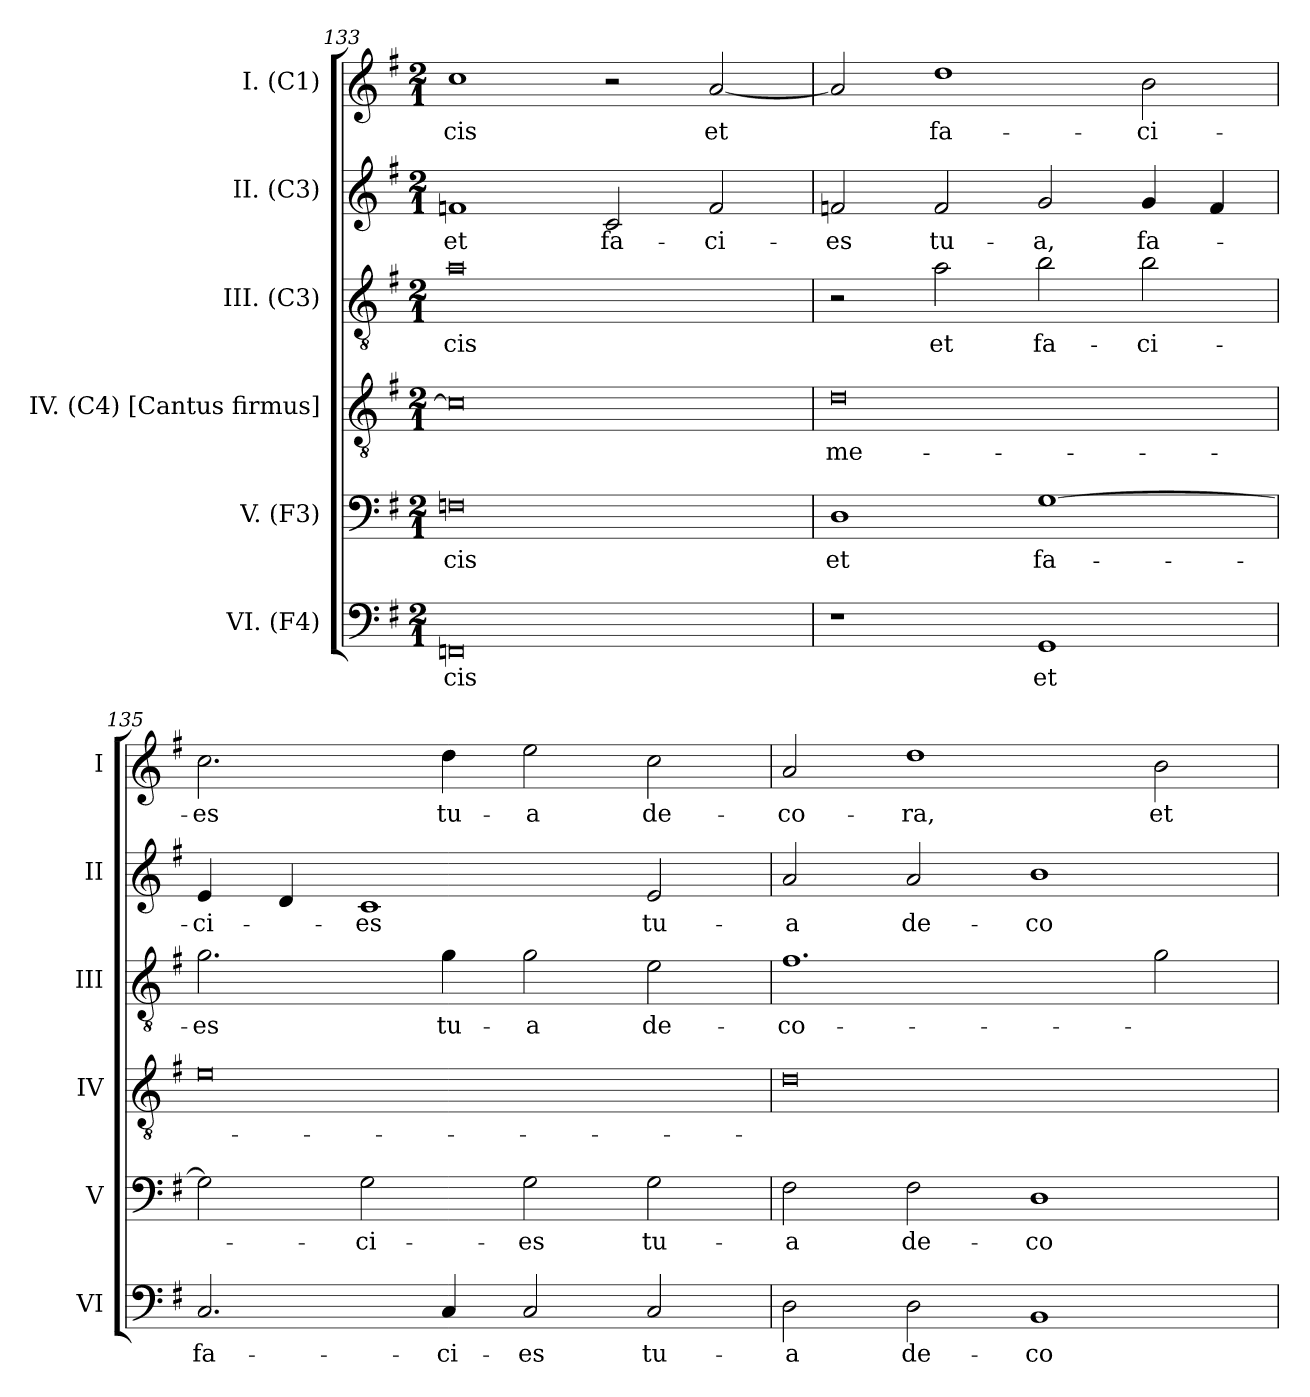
**kern	**text	**kern	**text	**kern	**text	**kern	**text	**kern	**text	**kern	**text
*part6	*part6	*part5	*part5	*part4	*part4	*part3	*part3	*part2	*part2	*part1	*part1
*staff6	*staff6	*staff5	*staff5	*staff4	*staff4	*staff3	*staff3	*staff2	*staff2	*staff1	*staff1
*I"VI. (F4)	*	*I"V. (F3)	*	*I"IV. (C4) [Cantus firmus]	*	*I"III. (C3)	*	*I"II. (C3)	*	*I"I. (C1)	*
*I'VI	*	*I'V	*	*I'IV	*	*I'III	*	*I'II	*	*I'I	*
!!LO:PB:g=z
*clefF4	*	*clefF4	*	*clefGv2	*	*clefGv2	*	*clefG2	*	*clefG2	*
*	*	*	*	*ITrd7c12	*	*	*	*	*	*	*
*k[f#]	*	*k[f#]	*	*k[f#]	*	*k[f#]	*	*k[f#]	*	*k[f#]	*
*G:	*	*G:	*	*G:	*	*G:	*	*G:	*	*G:	*
*M2/1	*	*M2/1	*	*M2/1	*	*M2/1	*	*M2/1	*	*M2/1	*
=133	=133	=133	=133	=133	=133	=133	=133	=133	=133	=133	=133
!	!LO:LY:b:color=#000000	!	!	!	!	!	!	!	!	!	!
!	!	!	!LO:LY:b:color=#000000	!	!	!	!	!	!	!	!
!	!	!	!	!	!	!	!LO:LY:b:color=#000000	!	!	!	!
!	!	!	!	!	!	!	!	!	!LO:LY:b:color=#000000	!	!
!	!	!	!	!	!	!	!	!	!	!	!LO:LY:b:color=#000000
0FFni	-cis	0Fni	-cis	0Ci]	.	0ai	-cis	1fni	et	1cci	-cis
!	!	!	!	!	!	!	!	!	!LO:LY:b:color=#000000	!	!
.	.	.	.	.	.	.	.	2ci/	fa-	2r	.
!	!	!	!	!	!	!	!	!	!LO:LY:b:color=#000000	!	!
!	!	!	!	!	!	!	!	!	!	!	!LO:LY:b:color=#000000
.	.	.	.	.	.	.	.	2fi/	-ci-	[2ai/	et
=134	=134	=134	=134	=134	=134	=134	=134	=134	=134	=134	=134
!	!	!	!LO:LY:b:color=#000000	!	!	!	!	!	!	!	!
!	!	!	!	!	!LO:LY:b:color=#000000	!	!	!	!	!	!
!	!	!	!	!	!	!	!	!	!LO:LY:b:color=#000000	!	!
1r	.	1Di	et	0Di	me-	2r	.	2fi/	-es	2ai/]	.
!	!	!	!	!	!	!	!LO:LY:b:color=#000000	!	!	!	!
!	!	!	!	!	!	!	!	!	!LO:LY:b:color=#000000	!	!
!	!	!	!	!	!	!	!	!	!	!	!LO:LY:b:color=#000000
.	.	.	.	.	.	2ai\	et	2fi/	tu-	1ddi	fa-
!	!LO:LY:b:color=#000000	!	!	!	!	!	!	!	!	!	!
!	!	!	!LO:LY:b:color=#000000	!	!	!	!	!	!	!	!
!	!	!	!	!	!	!	!LO:LY:b:color=#000000	!	!	!	!
!	!	!	!	!	!	!	!	!	!LO:LY:b:color=#000000	!	!
1GGi	et	[1Gi	fa-	.	.	2bi\	fa-	2gi/	-a,	.	.
!	!	!	!	!	!	!	!LO:LY:b:color=#000000	!	!	!	!
!	!	!	!	!	!	!	!	!	!LO:LY:b:color=#000000	!	!
!	!	!	!	!	!	!	!	!	!	!	!LO:LY:b:color=#000000
.	.	.	.	.	.	2bi\	-ci-	4gi/	fa-	2bi\	-ci-
.	.	.	.	.	.	.	.	4fi/	.	.	.
=135	=135	=135	=135	=135	=135	=135	=135	=135	=135	=135	=135
!	!LO:LY:b:color=#000000	!	!	!	!	!	!	!	!	!	!
!	!	!	!	!	!	!	!LO:LY:b:color=#000000	!	!	!	!
!	!	!	!	!	!	!	!	!	!LO:LY:b:color=#000000	!	!
!	!	!	!	!	!	!	!	!	!	!	!LO:LY:b:color=#000000
2.Ci/	fa-	2Gi\]	.	0Ei	.	2.gi\	-es	4ei/	-ci-	2.cci\	-es
.	.	.	.	.	.	.	.	4di/	.	.	.
!	!	!	!LO:LY:b:color=#000000	!	!	!	!	!	!	!	!
!	!	!	!	!	!	!	!	!	!LO:LY:b:color=#000000	!	!
.	.	2Gi\	-ci-	.	.	.	.	1ci	-es	.	.
!	!LO:LY:b:color=#000000	!	!	!	!	!	!	!	!	!	!
!	!	!	!	!	!	!	!LO:LY:b:color=#000000	!	!	!	!
!	!	!	!	!	!	!	!	!	!	!	!LO:LY:b:color=#000000
4Ci/	-ci-	.	.	.	.	4gi\	tu-	.	.	4ddi\	tu-
!	!LO:LY:b:color=#000000	!	!	!	!	!	!	!	!	!	!
!	!	!	!LO:LY:b:color=#000000	!	!	!	!	!	!	!	!
!	!	!	!	!	!	!	!LO:LY:b:color=#000000	!	!	!	!
!	!	!	!	!	!	!	!	!	!	!	!LO:LY:b:color=#000000
2Ci/	-es	2Gi\	-es	.	.	2gi\	-a	.	.	2eei\	-a
!	!LO:LY:b:color=#000000	!	!	!	!	!	!	!	!	!	!
!	!	!	!LO:LY:b:color=#000000	!	!	!	!	!	!	!	!
!	!	!	!	!	!	!	!LO:LY:b:color=#000000	!	!	!	!
!	!	!	!	!	!	!	!	!	!LO:LY:b:color=#000000	!	!
!	!	!	!	!	!	!	!	!	!	!	!LO:LY:b:color=#000000
2Ci/	tu-	2Gi\	tu-	.	.	2ei\	de-	2ei/	tu-	2cci\	de-
=136	=136	=136	=136	=136	=136	=136	=136	=136	=136	=136	=136
!	!LO:LY:b:color=#000000	!	!	!	!	!	!	!	!	!	!
!	!	!	!LO:LY:b:color=#000000	!	!	!	!	!	!	!	!
!	!	!	!	!	!	!	!LO:LY:b:color=#000000	!	!	!	!
!	!	!	!	!	!	!	!	!	!LO:LY:b:color=#000000	!	!
!	!	!	!	!	!	!	!	!	!	!	!LO:LY:b:color=#000000
2Di\	-a	2F#i\	-a	0Di	.	1.f#i	-co-	2ai/	-a	2ai/	-co-
!	!LO:LY:b:color=#000000	!	!	!	!	!	!	!	!	!	!
!	!	!	!LO:LY:b:color=#000000	!	!	!	!	!	!	!	!
!	!	!	!	!	!	!	!	!	!LO:LY:b:color=#000000	!	!
!	!	!	!	!	!	!	!	!	!	!	!LO:LY:b:color=#000000
2Di\	de-	2F#i\	de-	.	.	.	.	2ai/	de-	1ddi	-ra,
!	!LO:LY:b:color=#000000	!	!	!	!	!	!	!	!	!	!
!	!	!	!LO:LY:b:color=#000000	!	!	!	!	!	!	!	!
!	!	!	!	!	!	!	!	!	!LO:LY:b:color=#000000	!	!
1BBi	-co-	1Di	-co-	.	.	.	.	1bi	-co-	.	.
!	!	!	!	!	!	!	!	!	!	!	!LO:LY:b:color=#000000
.	.	.	.	.	.	2gi\	.	.	.	2bi\	et
=	=	=	=	=	=	=	=	=	=	=	=
*-	*-	*-	*-	*-	*-	*-	*-	*-	*-	*-	*-
